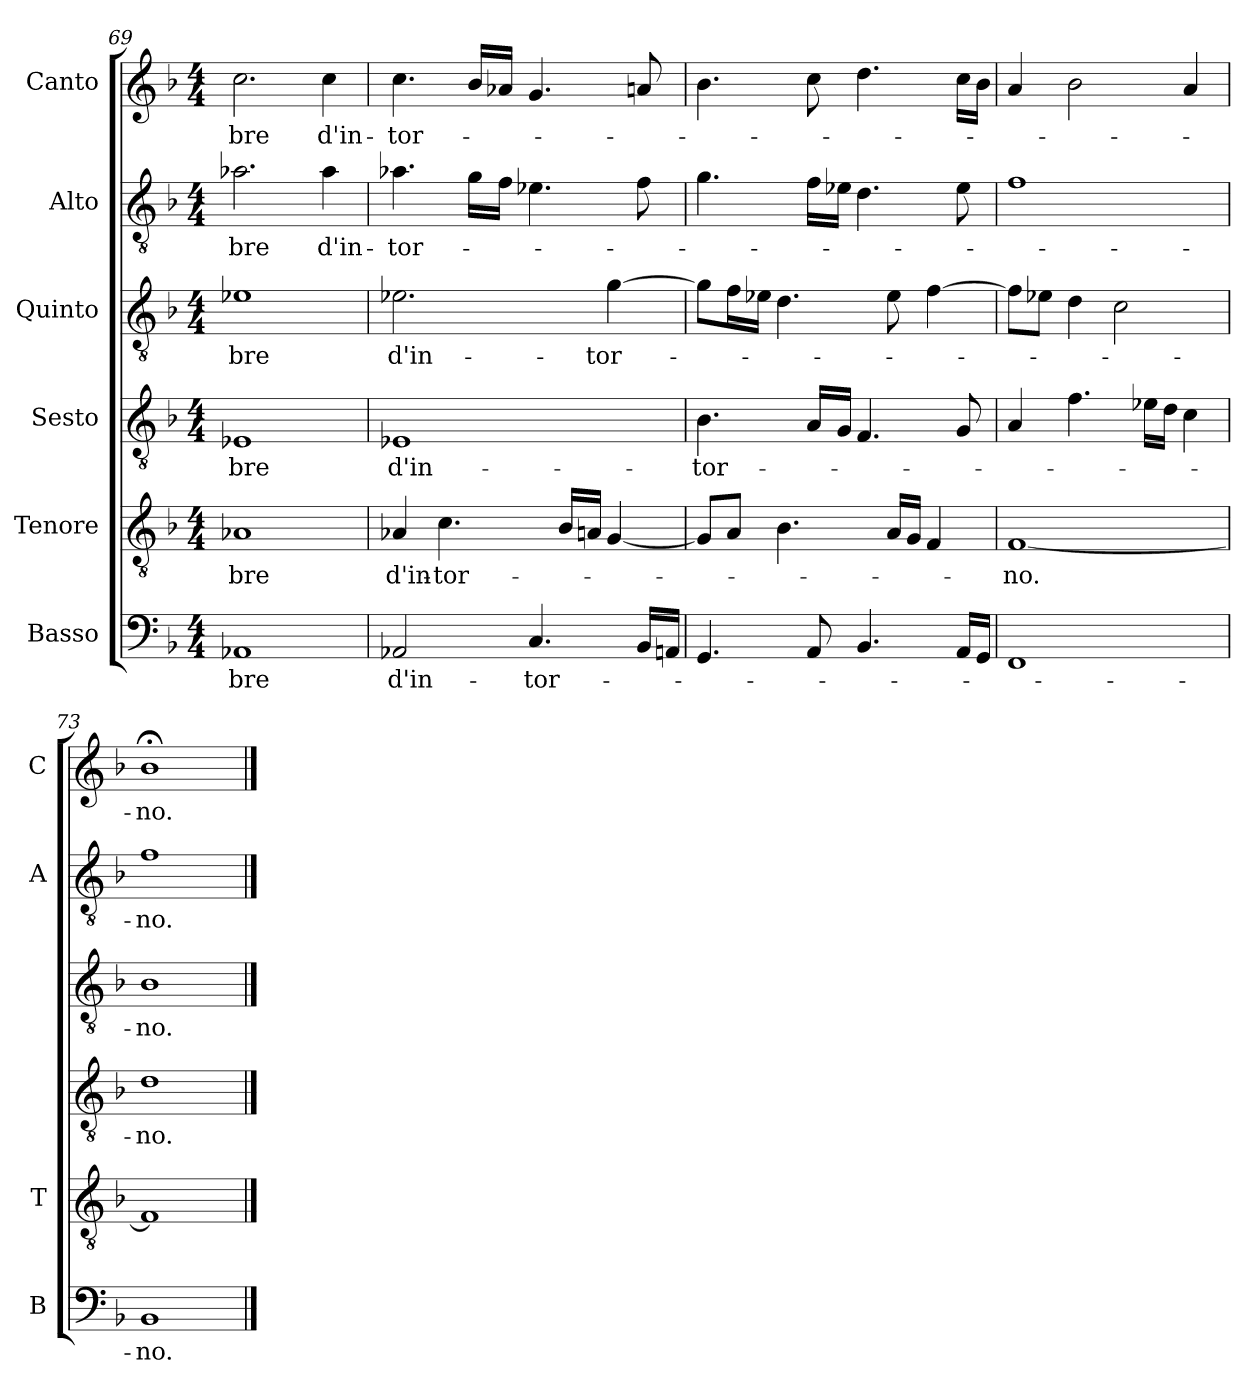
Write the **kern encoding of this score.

**kern	**text	**kern	**text	**kern	**text	**kern	**text	**kern	**text	**kern	**text
*part6	*part6	*part5	*part5	*part4	*part4	*part3	*part3	*part2	*part2	*part1	*part1
*staff6	*staff6	*staff5	*staff5	*staff4	*staff4	*staff3	*staff3	*staff2	*staff2	*staff1	*staff1
*I"Basso	*	*I"Tenore	*	*I"Sesto	*	*I"Quinto	*	*I"Alto	*	*I"Canto	*
*I'B	*	*I'T	*	*	*	*	*	*I'A	*	*I'C	*
*clefF4	*	*clefGv2	*	*clefGv2	*	*clefGv2	*	*clefGv2	*	*clefG2	*
*k[b-]	*	*k[b-]	*	*k[b-]	*	*k[b-]	*	*k[b-]	*	*k[b-]	*
*F:	*	*F:	*	*F:	*	*F:	*	*F:	*	*F:	*
*M4/4	*	*M4/4	*	*M4/4	*	*M4/4	*	*M4/4	*	*M4/4	*
=69	=69	=69	=69	=69	=69	=69	=69	=69	=69	=69	=69
!	!LO:LY:b	!	!	!	!	!	!	!	!	!	!
!	!	!	!LO:LY:b	!	!	!	!	!	!	!	!
!	!	!	!	!	!LO:LY:b	!	!	!	!	!	!
!	!	!	!	!	!	!	!LO:LY:b	!	!	!	!
!	!	!	!	!	!	!	!	!	!LO:LY:b	!	!
!	!	!	!	!	!	!	!	!	!	!	!LO:LY:b
1AA-X	-bre	1A-X	-bre	1E-X	-bre	1e-X	-bre	2.a-X\	-bre	2.cc\	-bre
!	!	!	!	!	!	!	!	!	!LO:LY:b	!	!
!	!	!	!	!	!	!	!	!	!	!	!LO:LY:b
.	.	.	.	.	.	.	.	4a-\	d'in-	4cc\	d'in-
=70	=70	=70	=70	=70	=70	=70	=70	=70	=70	=70	=70
!	!LO:LY:b	!	!	!	!	!	!	!	!	!	!
!	!	!	!LO:LY:b	!	!	!	!	!	!	!	!
!	!	!	!	!	!LO:LY:b	!	!	!	!	!	!
!	!	!	!	!	!	!	!LO:LY:b	!	!	!	!
!	!	!	!	!	!	!	!	!	!LO:LY:b	!	!
!	!	!	!	!	!	!	!	!	!	!	!LO:LY:b
2AA-X/	d'in-	4A-X/	d'in-	1E-X	d'in-	2.e-X\	d'in-	4.a-X\	-tor-	4.cc\	-tor-
!	!	!	!LO:LY:b	!	!	!	!	!	!	!	!
.	.	4.c\	-tor-	.	.	.	.	.	.	.	.
.	.	.	.	.	.	.	.	16g\LL	.	16b-/LL	.
.	.	.	.	.	.	.	.	16f\JJ	.	16a-X/JJ	.
!	!LO:LY:b	!	!	!	!	!	!	!	!	!	!
4.C/	-tor-	.	.	.	.	.	.	4.e-X\	.	4.g/	.
.	.	16B-/LL	.	.	.	.	.	.	.	.	.
.	.	16An/JJ	.	.	.	.	.	.	.	.	.
!	!	!	!	!	!	!	!LO:LY:b	!	!	!	!
.	.	[4G/	.	.	.	[4g\	-tor-	.	.	.	.
16BB-/LL	.	.	.	.	.	.	.	8f\	.	8an/	.
16AAn/JJ	.	.	.	.	.	.	.	.	.	.	.
=71	=71	=71	=71	=71	=71	=71	=71	=71	=71	=71	=71
!	!	!	!	!	!LO:LY:b	!	!	!	!	!	!
4.GG/	.	8G/L]	.	4.B-\	-tor-	8g\L]	.	4.g\	.	4.b-\	.
.	.	8A/J	.	.	.	16f\L	.	.	.	.	.
.	.	.	.	.	.	16e-X\JJ	.	.	.	.	.
.	.	4.B-\	.	.	.	4.d\	.	.	.	.	.
8AA/	.	.	.	16A/LL	.	.	.	16f\LL	.	8cc\	.
.	.	.	.	16G/JJ	.	.	.	16e-X\JJ	.	.	.
4.BB-/	.	.	.	4.F/	.	.	.	4.d\	.	4.dd\	.
.	.	16A/LL	.	.	.	8e-\	.	.	.	.	.
.	.	16G/JJ	.	.	.	.	.	.	.	.	.
.	.	4F/	.	.	.	[4f\	.	.	.	.	.
16AA/LL	.	.	.	8G/	.	.	.	8e-\	.	16cc\LL	.
16GG/JJ	.	.	.	.	.	.	.	.	.	16b-\JJ	.
=72	=72	=72	=72	=72	=72	=72	=72	=72	=72	=72	=72
!	!	!	!LO:LY:b	!	!	!	!	!	!	!	!
1FF	.	[1F	-no.	4A/	.	8f\L]	.	1f	.	4a/	.
.	.	.	.	.	.	8e-X\J	.	.	.	.	.
.	.	.	.	4.f\	.	4d\	.	.	.	2b-\	.
.	.	.	.	.	.	2c\	.	.	.	.	.
.	.	.	.	16e-X\LL	.	.	.	.	.	.	.
.	.	.	.	16d\JJ	.	.	.	.	.	.	.
.	.	.	.	4c\	.	.	.	.	.	4a/	.
=73	=73	=73	=73	=73	=73	=73	=73	=73	=73	=73	=73
!	!LO:LY:b	!	!	!	!	!	!	!	!	!	!
!	!	!	!	!	!LO:LY:b	!	!	!	!	!	!
!	!	!	!	!	!	!	!LO:LY:b	!	!	!	!
!	!	!	!	!	!	!	!	!	!LO:LY:b	!	!
!	!	!	!	!	!	!	!	!	!	!	!LO:LY:b
1BB-	-no.	1F]	.	1d	-no.	1B-	-no.	1f	-no.	1b-;<	-no.
==	==	==	==	==	==	==	==	==	==	==	==
*-	*-	*-	*-	*-	*-	*-	*-	*-	*-	*-	*-
